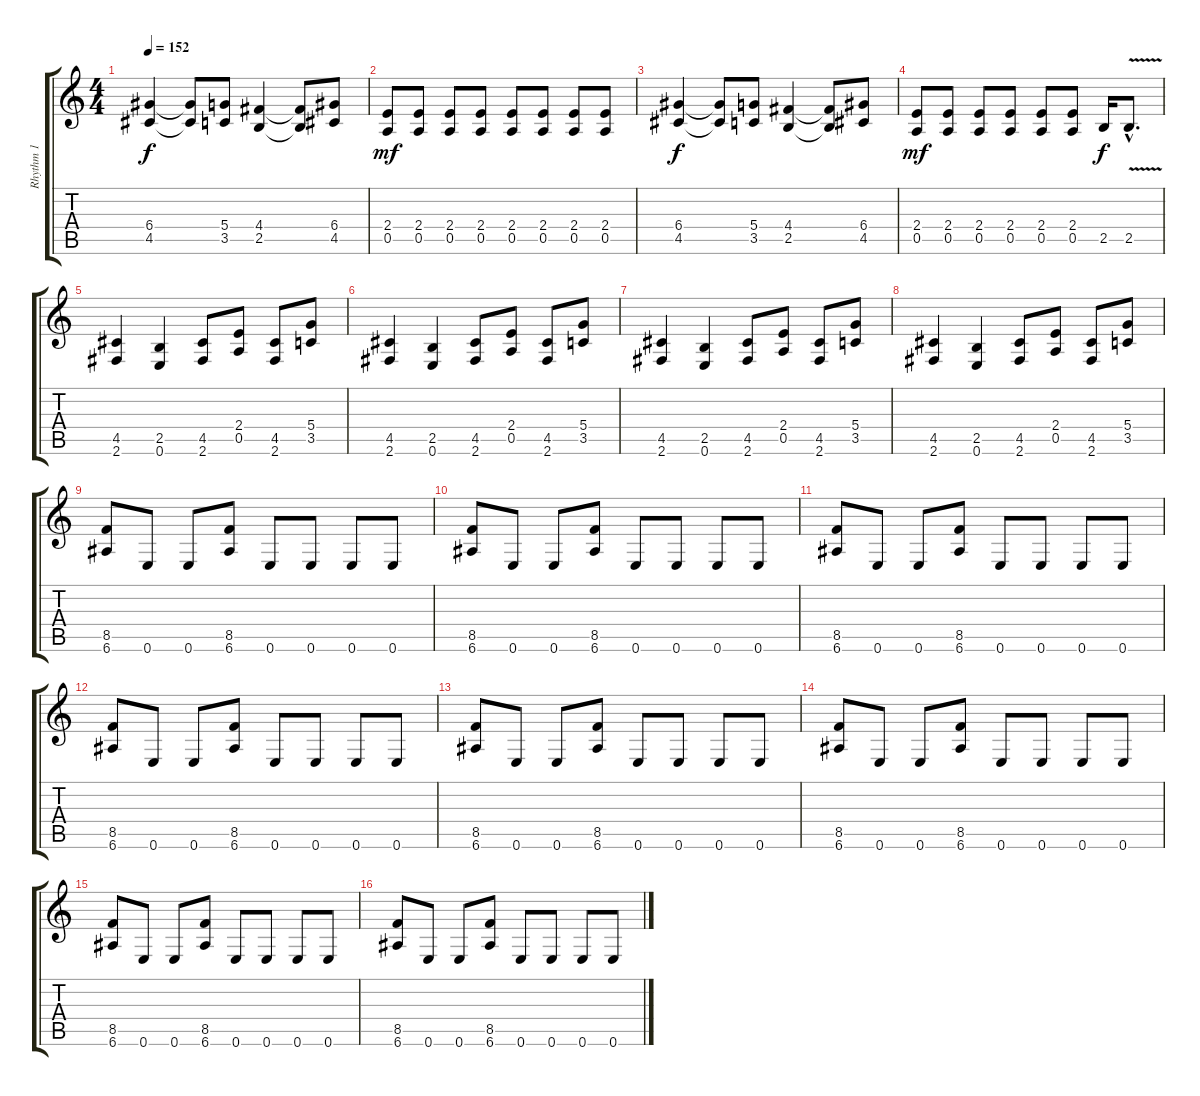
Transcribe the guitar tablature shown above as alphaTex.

\track ("Rhythm 1" "Rhythm 1") {instrument overdrivenguitar}
\staff {score tabs}
\tuning (E4 B3 G3 D3 A2 E2) {hide}
\ts (4 4)
\tempo 152
\clef g2
\ks c
(6.4 4.5).4{dy f} (6.4{t} 4.5{t}).8 (5.4 3.5).8 (4.4 2.5).4 (4.4{t} 2.5{t}).8 (6.4 4.5).8 |
(2.4 0.5).8{dy mf} (2.4 0.5).8 (2.4 0.5).8 (2.4 0.5).8 (2.4 0.5).8 (2.4 0.5).8 (2.4 0.5).8 (2.4 0.5).8 |
(6.4 4.5).4{dy f} (6.4{t} 4.5{t}).8 (5.4 3.5).8 (4.4 2.5).4 (4.4{t} 2.5{t}).8 (6.4 4.5).8 |
(2.4 0.5).8{dy mf} (2.4 0.5).8 (2.4 0.5).8 (2.4 0.5).8 (2.4 0.5).8 (2.4 0.5).8 2.5.16{dy f} 2.5{v hac}.8{d} |
(4.5 2.6).4 (2.5 0.6).4 (4.5 2.6).8 (2.4 0.5).8 (4.5 2.6).8 (5.4 3.5).8 |
(4.5 2.6).4 (2.5 0.6).4 (4.5 2.6).8 (2.4 0.5).8 (4.5 2.6).8 (5.4 3.5).8 |
(4.5 2.6).4 (2.5 0.6).4 (4.5 2.6).8 (2.4 0.5).8 (4.5 2.6).8 (5.4 3.5).8 |
(4.5 2.6).4 (2.5 0.6).4 (4.5 2.6).8 (2.4 0.5).8 (4.5 2.6).8 (5.4 3.5).8 |
(8.5 6.6).8 0.6.8 0.6.8 (8.5 6.6).8 0.6.8 0.6.8 0.6.8 0.6.8 |
(8.5 6.6).8 0.6.8 0.6.8 (8.5 6.6).8 0.6.8 0.6.8 0.6.8 0.6.8 |
(8.5 6.6).8 0.6.8 0.6.8 (8.5 6.6).8 0.6.8 0.6.8 0.6.8 0.6.8 |
(8.5 6.6).8 0.6.8 0.6.8 (8.5 6.6).8 0.6.8 0.6.8 0.6.8 0.6.8 |
(8.5 6.6).8 0.6.8 0.6.8 (8.5 6.6).8 0.6.8 0.6.8 0.6.8 0.6.8 |
(8.5 6.6).8 0.6.8 0.6.8 (8.5 6.6).8 0.6.8 0.6.8 0.6.8 0.6.8 |
(8.5 6.6).8 0.6.8 0.6.8 (8.5 6.6).8 0.6.8 0.6.8 0.6.8 0.6.8 |
(8.5 6.6).8 0.6.8 0.6.8 (8.5 6.6).8 0.6.8 0.6.8 0.6.8 0.6.8
